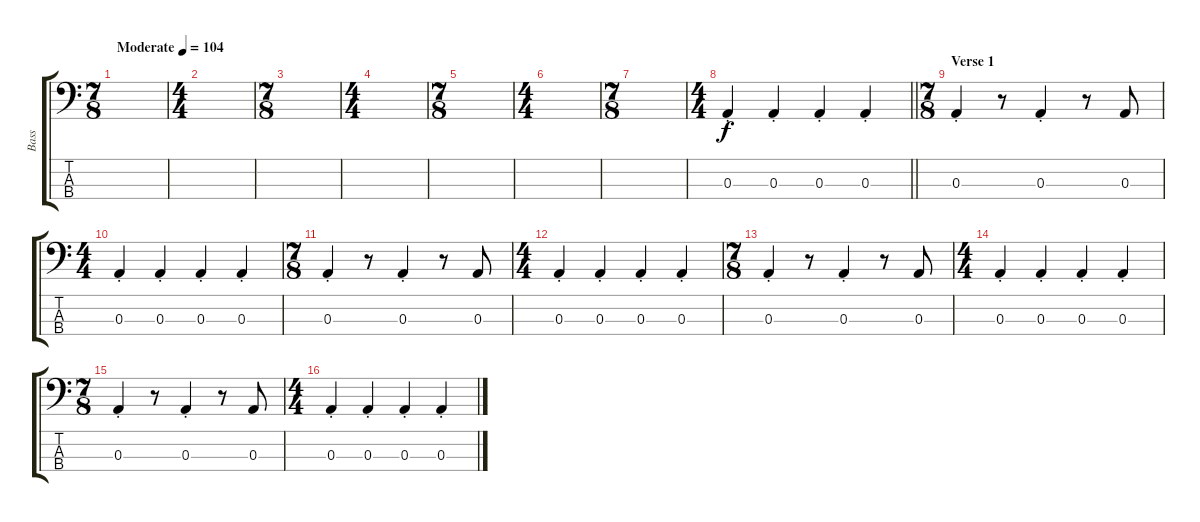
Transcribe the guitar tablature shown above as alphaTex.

\track ("Bass" "Bass") {instrument electricbassfinger}
\staff {score tabs}
\tuning (G2 D2 A1 E1) {hide}
\ts (7 8)
\tempo (104 "Moderate")
\clef f4
\ks c
|
\ts (4 4)
|
\ts (7 8)
|
\ts (4 4)
|
\ts (7 8)
|
\ts (4 4)
|
\ts (7 8)
|
\ts (4 4)
\barLineRight lightlight
0.3{st}.4 0.3{st}.4 0.3{st}.4 0.3{st}.4 |
\ts (7 8)
\section ("" "Verse 1")
0.3{st}.4 r.8 0.3{st}.4 r.8 0.3.8 |
\ts (4 4)
0.3{st}.4 0.3{st}.4 0.3{st}.4 0.3{st}.4 |
\ts (7 8)
0.3{st}.4 r.8 0.3{st}.4 r.8 0.3.8 |
\ts (4 4)
0.3{st}.4 0.3{st}.4 0.3{st}.4 0.3{st}.4 |
\ts (7 8)
0.3{st}.4 r.8 0.3{st}.4 r.8 0.3.8 |
\ts (4 4)
0.3{st}.4 0.3{st}.4 0.3{st}.4 0.3{st}.4 |
\ts (7 8)
0.3{st}.4 r.8 0.3{st}.4 r.8 0.3.8 |
\ts (4 4)
0.3{st}.4 0.3{st}.4 0.3{st}.4 0.3{st}.4
